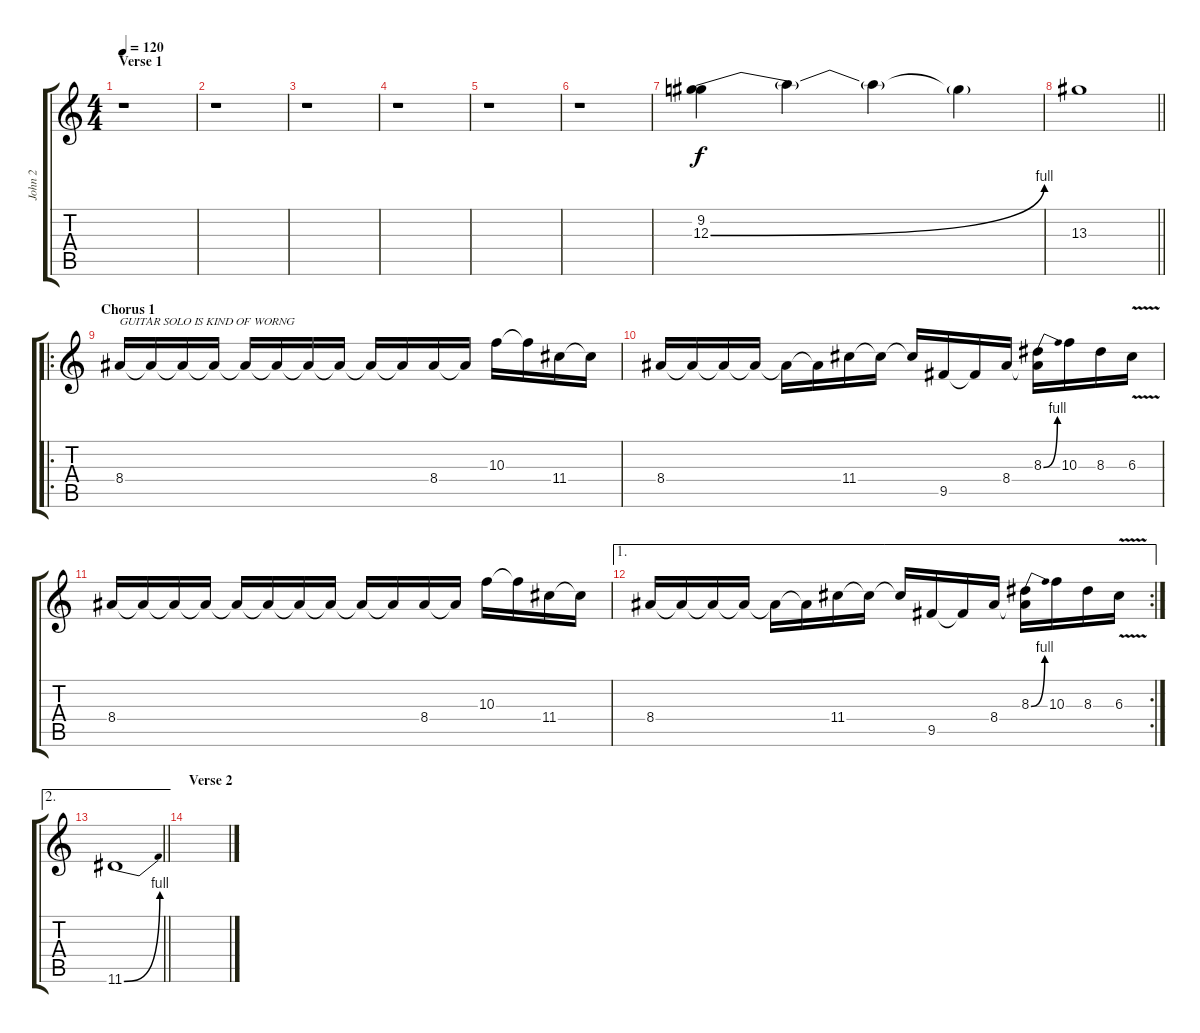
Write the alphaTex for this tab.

\track ("John 2" "John 2") {instrument distortionguitar}
\staff {score tabs}
\tuning (E4 B3 G3 D3 A2 E2) {hide}
\ts (4 4)
\section ("" "Verse 1")
\tempo 120
\clef g2
\ks c
r.1{dy f} |
r.1 |
r.1 |
r.1 |
r.1 |
r.1 |
(9.2 12.3{be (bend 0 0 60 4)}).4 12.3{t}.4 12.3{t}.4 12.3{t}.4 |
\barLineRight lightlight
13.3.1 |
\ro
\section ("" "Chorus 1")
8.4.16{txt "GUITAR SOLO IS KIND OF WORNG"} 8.4{t}.16 8.4{t}.16 8.4{t}.16 8.4{t}.16 8.4{t}.16 8.4{t}.16 8.4{t}.16 8.4{t}.16 8.4{t}.16 8.4.16 8.4{t}.16 10.3.16 10.3{t}.16 11.4.16 11.4{t}.16 |
8.4.16 8.4{t}.16 8.4{t}.16 8.4{t}.16 8.4{t}.16 8.4{t}.16 11.4.16 11.4{t}.16 11.4{t}.16 9.5.16 9.5{t}.16 8.4.16 (8.3{be (bend 0 0 60 4)} 8.4{t}).16 10.3.16 8.3.16 6.3{v}.16 |
8.4.16 8.4{t}.16 8.4{t}.16 8.4{t}.16 8.4{t}.16 8.4{t}.16 8.4{t}.16 8.4{t}.16 8.4{t}.16 8.4{t}.16 8.4.16 8.4{t}.16 10.3.16 10.3{t}.16 11.4.16 11.4{t}.16 |
\ae 1
\rc 2
8.4.16 8.4{t}.16 8.4{t}.16 8.4{t}.16 8.4{t}.16 8.4{t}.16 11.4.16 11.4{t}.16 11.4{t}.16 9.5.16 9.5{t}.16 8.4.16 (8.3{be (bend 0 0 60 4)} 8.4{t}).16 10.3.16 8.3.16 6.3{v}.16 |
\ae 2
\barLineRight lightlight
11.6{be (bend 0 0 60 4)}.1 |
\section ("" "Verse 2")
